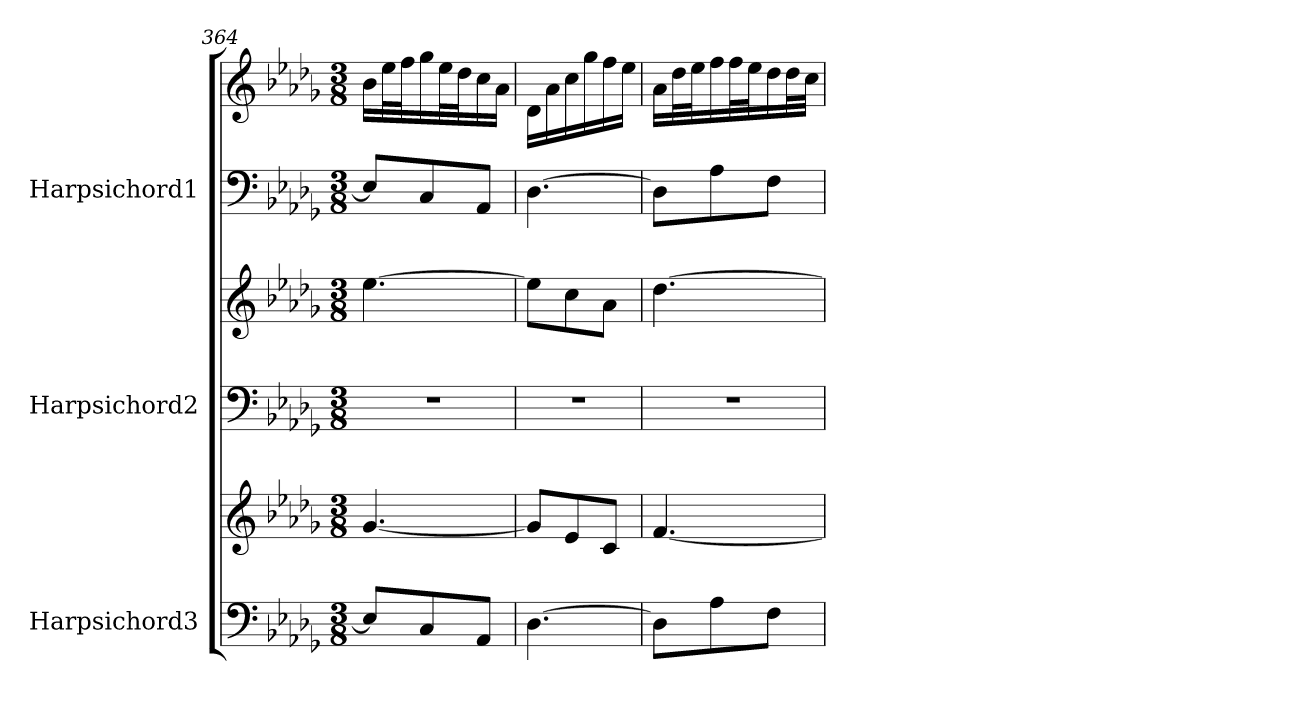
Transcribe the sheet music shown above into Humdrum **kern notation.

**kern	**kern	**kern	**kern	**kern	**kern
*part3	*part3	*part2	*part2	*part1	*part1
*staff6	*staff5	*staff4	*staff3	*staff2	*staff1
*I"Harpsichord3	*	*I"Harpsichord2	*	*I"Harpsichord1	*
*I'Hp	*	*I'Hp	*	*I'Hp	*
*clefF4	*clefG2	*clefF4	*clefG2	*clefF4	*clefG2
*k[b-e-a-d-g-]	*k[b-e-a-d-g-]	*k[b-e-a-d-g-]	*k[b-e-a-d-g-]	*k[b-e-a-d-g-]	*k[b-e-a-d-g-]
*M3/8	*M3/8	*M3/8	*M3/8	*M3/8	*M3/8
=364	=364	=364	=364	=364	=364
8E-/L]	[4.g-/	4.r	[4.ee-\	8E-/L]	16b-\LL
.	.	.	.	.	32ee-\L
.	.	.	.	.	32ff\J
8C/	.	.	.	8C/	16gg-\
.	.	.	.	.	32ee-\L
.	.	.	.	.	32dd-\J
8AA-/J	.	.	.	8AA-/J	16cc\
.	.	.	.	.	16a-\JJ
=365	=365	=365	=365	=365	=365
[4.D-\	8g-/L]	4.r	8ee-\L]	[4.D-\	16d-\LL
.	.	.	.	.	16a-\
.	8e-/	.	8cc\	.	16cc\
.	.	.	.	.	16gg-\
.	8c/J	.	8a-\J	.	16ff\
.	.	.	.	.	16ee-\JJ
!!LO:LB:g=z
=366	=366	=366	=366	=366	=366
8D-\L]	[4.f/	4.r	[4.dd-\	8D-\L]	16a-\LL
.	.	.	.	.	32dd-\L
.	.	.	.	.	32ee-\J
8A-\	.	.	.	8A-\	16ff\
.	.	.	.	.	32ff\L
.	.	.	.	.	32ee-\J
8F\J	.	.	.	8F\J	16dd-\
.	.	.	.	.	32dd-\L
.	.	.	.	.	32cc\JJJ
=	=	=	=	=	=
*-	*-	*-	*-	*-	*-
